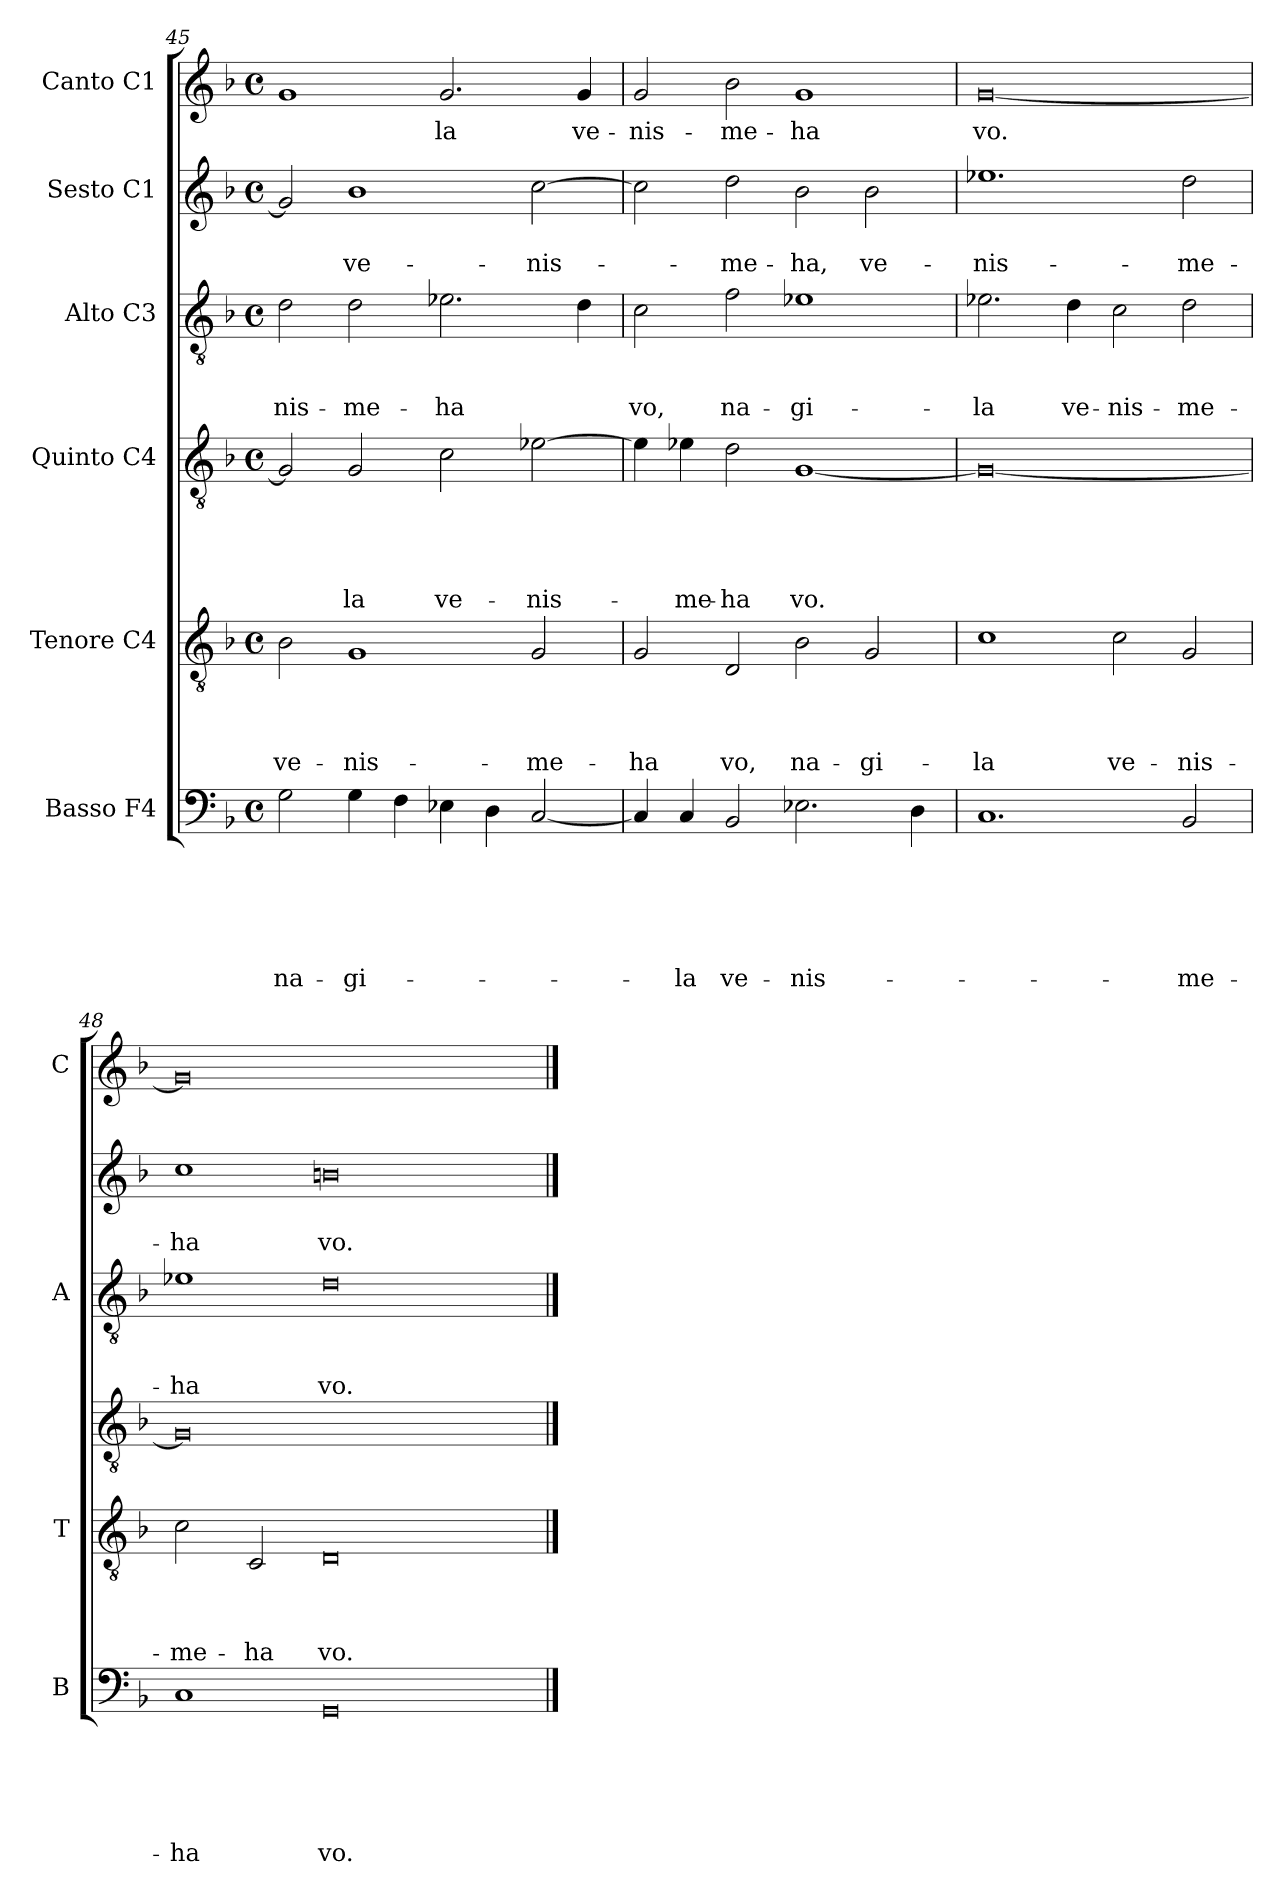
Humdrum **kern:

**kern	**text	**text	**text	**text	**text	**text	**kern	**text	**text	**text	**text	**kern	**text	**text	**text	**text	**text	**kern	**text	**text	**text	**kern	**text	**text	**kern	**text
*part6	*part6	*part6	*part6	*part6	*part6	*part6	*part5	*part5	*part5	*part5	*part5	*part4	*part4	*part4	*part4	*part4	*part4	*part3	*part3	*part3	*part3	*part2	*part2	*part2	*part1	*part1
*staff6	*staff6	*staff6	*staff6	*staff6	*staff6	*staff6	*staff5	*staff5	*staff5	*staff5	*staff5	*staff4	*staff4	*staff4	*staff4	*staff4	*staff4	*staff3	*staff3	*staff3	*staff3	*staff2	*staff2	*staff2	*staff1	*staff1
*I"Basso F4	*	*	*	*	*	*	*I"Tenore C4	*	*	*	*	*I"Quinto C4	*	*	*	*	*	*I"Alto C3	*	*	*	*I"Sesto C1	*	*	*I"Canto C1	*
*I'B	*	*	*	*	*	*	*I'T	*	*	*	*	*	*	*	*	*	*	*I'A	*	*	*	*	*	*	*I'C	*
*clefF4	*	*	*	*	*	*	*clefGv2	*	*	*	*	*clefGv2	*	*	*	*	*	*clefGv2	*	*	*	*clefG2	*	*	*clefG2	*
*k[b-]	*	*	*	*	*	*	*k[b-]	*	*	*	*	*k[b-]	*	*	*	*	*	*k[b-]	*	*	*	*k[b-]	*	*	*k[b-]	*
*F:	*	*	*	*	*	*	*F:	*	*	*	*	*F:	*	*	*	*	*	*F:	*	*	*	*F:	*	*	*F:	*
*M4/4	*	*	*	*	*	*	*M4/4	*	*	*	*	*M4/4	*	*	*	*	*	*M4/4	*	*	*	*M4/4	*	*	*M4/4	*
*met(c)	*	*	*	*	*	*	*met(c)	*	*	*	*	*met(c)	*	*	*	*	*	*met(c)	*	*	*	*met(c)	*	*	*met(c)	*
=45	=45	=45	=45	=45	=45	=45	=45	=45	=45	=45	=45	=45	=45	=45	=45	=45	=45	=45	=45	=45	=45	=45	=45	=45	=45	=45
!	!	!	!	!	!	!LO:LY:b	!	!	!	!	!LO:LY:b	!	!	!	!	!	!	!	!	!	!LO:LY:b	!	!	!	!	!
2G\	.	.	.	.	.	na-	2B-\	.	.	.	ve-	2G/]	.	.	.	.	.	2d\	.	.	-nis-	2g/]	.	.	1g	.
!	!	!	!	!	!	!LO:LY:b	!	!	!	!	!LO:LY:b	!	!	!	!	!	!LO:LY:b	!	!	!	!LO:LY:b	!	!	!LO:LY:b	!	!
4G\	.	.	.	.	.	-gi-	1G	.	.	.	-nis-	2G/	.	.	.	.	-la	2d\	.	.	-me-	1b-	.	ve-	.	.
4F\	.	.	.	.	.	.	.	.	.	.	.	.	.	.	.	.	.	.	.	.	.	.	.	.	.	.
!	!	!	!	!	!	!	!	!	!	!	!	!	!	!	!	!	!LO:LY:b	!	!	!	!LO:LY:b	!	!	!	!	!LO:LY:b
4E-X\	.	.	.	.	.	.	.	.	.	.	.	2c\	.	.	.	.	ve-	2.e-X\	.	.	-ha	.	.	.	2.g/	-la
4D\	.	.	.	.	.	.	.	.	.	.	.	.	.	.	.	.	.	.	.	.	.	.	.	.	.	.
!	!	!	!	!	!	!	!	!	!	!	!LO:LY:b	!	!	!	!	!	!LO:LY:b	!	!	!	!	!	!	!LO:LY:b	!	!
[2C/	.	.	.	.	.	.	2G/	.	.	.	-me-	[2e-X\	.	.	.	.	-nis-	.	.	.	.	[2cc\	.	-nis-	.	.
!	!	!	!	!	!	!	!	!	!	!	!	!	!	!	!	!	!	!	!	!	!	!	!	!	!	!LO:LY:b
.	.	.	.	.	.	.	.	.	.	.	.	.	.	.	.	.	.	4d\	.	.	.	.	.	.	4g/	ve-
!!LO:PB:g=z
=46	=46	=46	=46	=46	=46	=46	=46	=46	=46	=46	=46	=46	=46	=46	=46	=46	=46	=46	=46	=46	=46	=46	=46	=46	=46	=46
!	!	!	!	!	!	!	!	!	!	!	!LO:LY:b	!	!	!	!	!	!	!	!	!	!LO:LY:b	!	!	!	!	!LO:LY:b
4C/]	.	.	.	.	.	.	2G/	.	.	.	-ha	4e-\]	.	.	.	.	.	2c\	.	.	vo,	2cc\]	.	.	2g/	-nis-
!	!	!	!	!	!	!LO:LY:b	!	!	!	!	!	!	!	!	!	!	!LO:LY:b	!	!	!	!	!	!	!	!	!
4C/	.	.	.	.	.	-la	.	.	.	.	.	4e-X\	.	.	.	.	-me-	.	.	.	.	.	.	.	.	.
!	!	!	!	!	!	!LO:LY:b	!	!	!	!	!LO:LY:b	!	!	!	!	!	!LO:LY:b	!	!	!	!LO:LY:b	!	!	!LO:LY:b	!	!LO:LY:b
2BB-/	.	.	.	.	.	ve-	2D/	.	.	.	vo,	2d\	.	.	.	.	-ha	2f\	.	.	na-	2dd\	.	-me-	2b-\	-me-
!	!	!	!	!	!	!LO:LY:b	!	!	!	!	!LO:LY:b	!	!	!	!	!	!LO:LY:b	!	!	!	!LO:LY:b	!	!	!LO:LY:b	!	!LO:LY:b
2.E-X\	.	.	.	.	.	-nis-	2B-\	.	.	.	na-	[1G	.	.	.	.	vo.	1e-X	.	.	-gi-	2b-\	.	-ha,	1g	-ha
!	!	!	!	!	!	!	!	!	!	!	!LO:LY:b	!	!	!	!	!	!	!	!	!	!	!	!	!LO:LY:b	!	!
.	.	.	.	.	.	.	2G/	.	.	.	-gi-	.	.	.	.	.	.	.	.	.	.	2b-\	.	ve-	.	.
4D\	.	.	.	.	.	.	.	.	.	.	.	.	.	.	.	.	.	.	.	.	.	.	.	.	.	.
=47	=47	=47	=47	=47	=47	=47	=47	=47	=47	=47	=47	=47	=47	=47	=47	=47	=47	=47	=47	=47	=47	=47	=47	=47	=47	=47
!	!	!	!	!	!	!	!	!	!	!	!LO:LY:b	!	!	!	!	!	!	!	!	!	!LO:LY:b	!	!	!LO:LY:b	!	!LO:LY:b
1.C	.	.	.	.	.	.	1c	.	.	.	-la	0G_	.	.	.	.	.	2.e-X\	.	.	-la	1.ee-X	.	-nis-	[0g	vo.
!	!	!	!	!	!	!	!	!	!	!	!	!	!	!	!	!	!	!	!	!	!LO:LY:b	!	!	!	!	!
.	.	.	.	.	.	.	.	.	.	.	.	.	.	.	.	.	.	4d\	.	.	ve-	.	.	.	.	.
!	!	!	!	!	!	!	!	!	!	!	!LO:LY:b	!	!	!	!	!	!	!	!	!	!LO:LY:b	!	!	!	!	!
.	.	.	.	.	.	.	2c\	.	.	.	ve-	.	.	.	.	.	.	2c\	.	.	-nis-	.	.	.	.	.
!	!	!	!	!	!	!LO:LY:b	!	!	!	!	!LO:LY:b	!	!	!	!	!	!	!	!	!	!LO:LY:b	!	!	!LO:LY:b	!	!
2BB-/	.	.	.	.	.	-me-	2G/	.	.	.	-nis-	.	.	.	.	.	.	2d\	.	.	-me-	2dd\	.	-me-	.	.
=48	=48	=48	=48	=48	=48	=48	=48	=48	=48	=48	=48	=48	=48	=48	=48	=48	=48	=48	=48	=48	=48	=48	=48	=48	=48	=48
!	!	!	!	!	!	!LO:LY:b	!	!	!	!	!LO:LY:b	!	!	!	!	!	!	!	!	!	!LO:LY:b	!	!	!LO:LY:b	!	!
1C	.	.	.	.	.	-ha	2c\	.	.	.	-me-	0G]	.	.	.	.	.	1e-X	.	.	-ha	1cc	.	-ha	0g]	.
!	!	!	!	!	!	!	!	!	!	!	!LO:LY:b	!	!	!	!	!	!	!	!	!	!	!	!	!	!	!
.	.	.	.	.	.	.	2C/	.	.	.	-ha	.	.	.	.	.	.	.	.	.	.	.	.	.	.	.
!	!	!	!	!	!	!LO:LY:b	!	!	!	!	!LO:LY:b	!	!	!	!	!	!	!	!	!	!LO:LY:b	!	!	!LO:LY:b	!	!
0GG	.	.	.	.	.	vo.	0D	.	.	.	vo.	.	.	.	.	.	.	0d	.	.	vo.	0bn	.	vo.	.	.
.	.	.	.	.	.	.	.	.	.	.	.	1ryy	.	.	.	.	.	.	.	.	.	.	.	.	1ryy	.
==	==	==	==	==	==	==	==	==	==	==	==	==	==	==	==	==	==	==	==	==	==	==	==	==	==	==
*-	*-	*-	*-	*-	*-	*-	*-	*-	*-	*-	*-	*-	*-	*-	*-	*-	*-	*-	*-	*-	*-	*-	*-	*-	*-	*-
